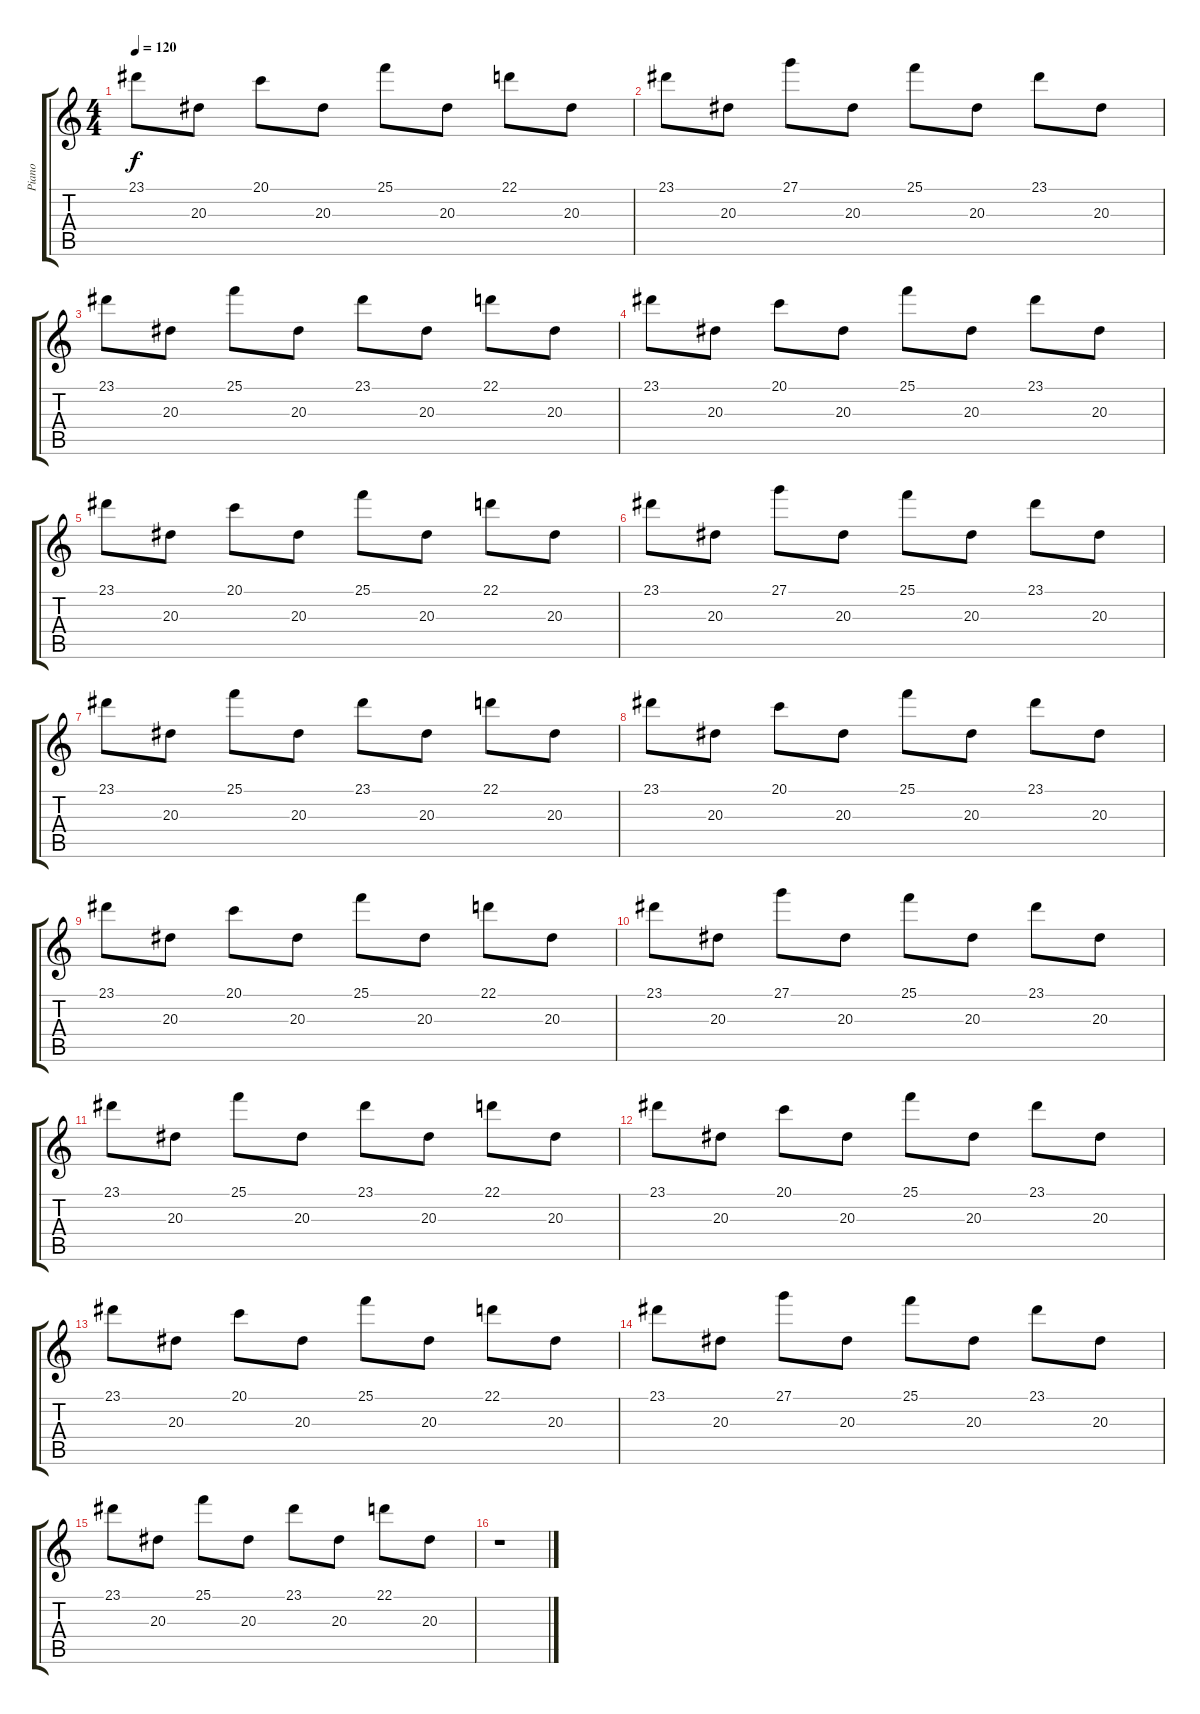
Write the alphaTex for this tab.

\track ("Piano" "Piano") {instrument acousticgrandpiano}
\staff {score tabs}
\tuning (E4 B3 G3 D3 A2 E2) {hide}
\ts (4 4)
\tempo 120
\clef g2
\ks c
23.1.8{dy f} 20.3.8 20.1.8 20.3.8 25.1.8 20.3.8 22.1.8 20.3.8 |
23.1.8 20.3.8 27.1.8 20.3.8 25.1.8 20.3.8 23.1.8 20.3.8 |
23.1.8 20.3.8 25.1.8 20.3.8 23.1.8 20.3.8 22.1.8 20.3.8 |
23.1.8 20.3.8 20.1.8 20.3.8 25.1.8 20.3.8 23.1.8 20.3.8 |
23.1.8 20.3.8 20.1.8 20.3.8 25.1.8 20.3.8 22.1.8 20.3.8 |
23.1.8 20.3.8 27.1.8 20.3.8 25.1.8 20.3.8 23.1.8 20.3.8 |
23.1.8 20.3.8 25.1.8 20.3.8 23.1.8 20.3.8 22.1.8 20.3.8 |
23.1.8 20.3.8 20.1.8 20.3.8 25.1.8 20.3.8 23.1.8 20.3.8 |
23.1.8 20.3.8 20.1.8 20.3.8 25.1.8 20.3.8 22.1.8 20.3.8 |
23.1.8 20.3.8 27.1.8 20.3.8 25.1.8 20.3.8 23.1.8 20.3.8 |
23.1.8 20.3.8 25.1.8 20.3.8 23.1.8 20.3.8 22.1.8 20.3.8 |
23.1.8 20.3.8 20.1.8 20.3.8 25.1.8 20.3.8 23.1.8 20.3.8 |
23.1.8 20.3.8 20.1.8 20.3.8 25.1.8 20.3.8 22.1.8 20.3.8 |
23.1.8 20.3.8 27.1.8 20.3.8 25.1.8 20.3.8 23.1.8 20.3.8 |
23.1.8 20.3.8 25.1.8 20.3.8 23.1.8 20.3.8 22.1.8 20.3.8 |
r.1
